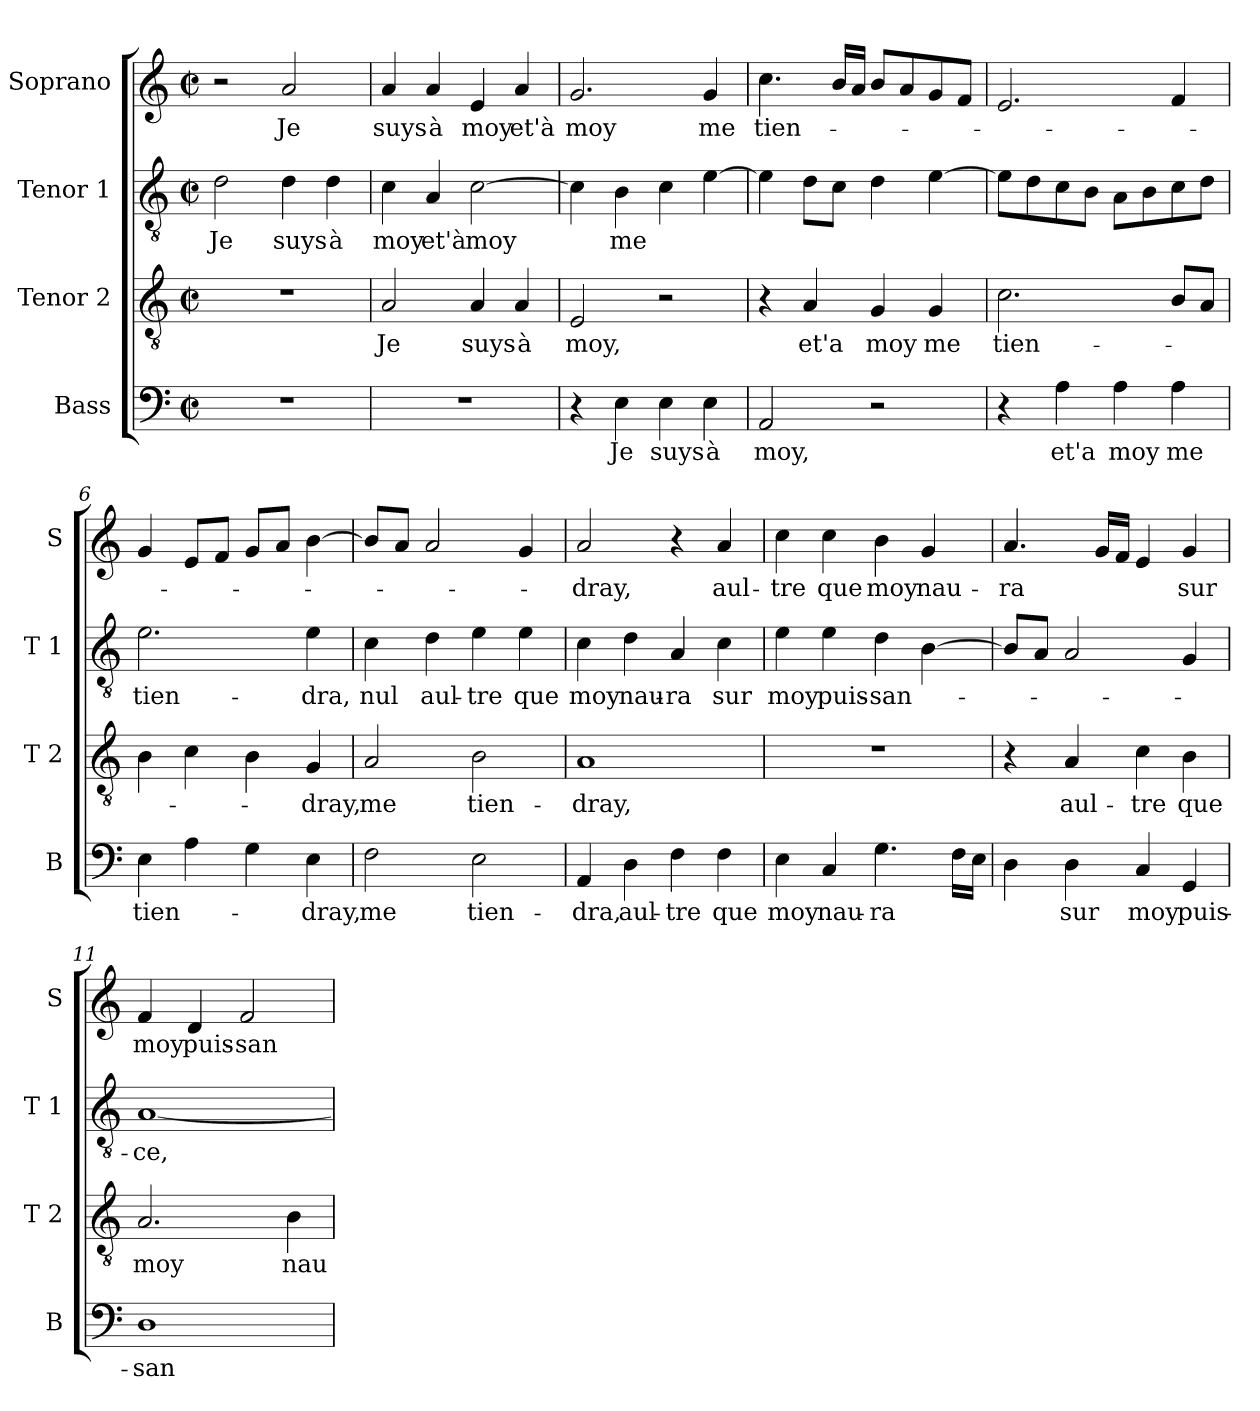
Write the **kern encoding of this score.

**kern	**text	**kern	**text	**kern	**text	**kern	**text
*part4	*part4	*part3	*part3	*part2	*part2	*part1	*part1
*staff4	*staff4	*staff3	*staff3	*staff2	*staff2	*staff1	*staff1
*I"Bass	*	*I"Tenor 2	*	*I"Tenor 1	*	*I"Soprano	*
*I'B	*	*I'T 2	*	*I'T 1	*	*I'S	*
*clefF4	*	*clefGv2	*	*clefGv2	*	*clefG2	*
*k[]	*	*k[]	*	*k[]	*	*k[]	*
*C:	*	*C:	*	*C:	*	*C:	*
*M2/2	*	*M2/2	*	*M2/2	*	*M2/2	*
*met(c|)	*	*met(c|)	*	*met(c|)	*	*met(c|)	*
=1	=1	=1	=1	=1	=1	=1	=1
!	!	!	!	!	!LO:LY:b	!	!
1r	.	1r	.	2d\	Je	2r	.
!	!	!	!	!	!LO:LY:b	!	!LO:LY:b
.	.	.	.	4d\	suys	2a/	Je
!	!	!	!	!	!LO:LY:b	!	!
.	.	.	.	4d\	à	.	.
=2	=2	=2	=2	=2	=2	=2	=2
!	!	!	!LO:LY:b	!	!LO:LY:b	!	!LO:LY:b
1r	.	2A/	Je	4c\	moy	4a/	suys
!	!	!	!	!	!LO:LY:b	!	!LO:LY:b
.	.	.	.	4A/	et'à	4a/	à
!	!	!	!LO:LY:b	!	!LO:LY:b	!	!LO:LY:b
.	.	4A/	suys	[2c\	moy	4e/	moy
!	!	!	!LO:LY:b	!	!	!	!LO:LY:b
.	.	4A/	à	.	.	4a/	et'à
=3	=3	=3	=3	=3	=3	=3	=3
!	!	!	!LO:LY:b	!	!	!	!LO:LY:b
4r	.	2E/	moy,	4c\]	.	2.g/	moy
!	!LO:LY:b	!	!	!	!LO:LY:b	!	!
4E\	Je	.	.	4B\	me	.	.
!	!LO:LY:b	!	!	!	!	!	!
4E\	suys	2r	.	4c\	.	.	.
!	!LO:LY:b	!	!	!	!	!	!LO:LY:b
4E\	à	.	.	[4e\	.	4g/	me
=4	=4	=4	=4	=4	=4	=4	=4
!	!LO:LY:b	!	!	!	!	!	!LO:LY:b
2AA/	moy,	4r	.	4e\]	.	4.cc\	tien-
!	!	!	!LO:LY:b	!	!	!	!
.	.	4A/	et'a	8d\L	.	.	.
.	.	.	.	8c\J	.	16b/LL	.
.	.	.	.	.	.	16a/JJ	.
!	!	!	!LO:LY:b	!	!	!	!
2r	.	4G/	moy	4d\	.	8b/L	.
.	.	.	.	.	.	8a/	.
!	!	!	!LO:LY:b	!	!	!	!
.	.	4G/	me	[4e\	.	8g/	.
.	.	.	.	.	.	8f/J	.
=5	=5	=5	=5	=5	=5	=5	=5
!	!	!	!LO:LY:b	!	!	!	!
4r	.	2.c\	tien-	8e\L]	.	2.e/	.
.	.	.	.	8d\	.	.	.
!	!LO:LY:b	!	!	!	!	!	!
4A\	et'a	.	.	8c\	.	.	.
.	.	.	.	8B\J	.	.	.
!	!LO:LY:b	!	!	!	!	!	!
4A\	moy	.	.	8A\L	.	.	.
.	.	.	.	8B\	.	.	.
!	!LO:LY:b	!	!	!	!	!	!
4A\	me	8B/L	.	8c\	.	4f/	.
.	.	8A/J	.	8d\J	.	.	.
!!LO:LB:g=z
=6	=6	=6	=6	=6	=6	=6	=6
!	!LO:LY:b	!	!	!	!LO:LY:b	!	!
4E\	tien-	4B\	.	2.e\	tien-	4g/	.
4A\	.	4c\	.	.	.	8e/L	.
.	.	.	.	.	.	8f/J	.
4G\	.	4B\	.	.	.	8g/L	.
.	.	.	.	.	.	8a/J	.
!	!LO:LY:b	!	!LO:LY:b	!	!LO:LY:b	!	!
4E\	-dray,	4G/	-dray,	4e\	-dra,	[4b\	.
=7	=7	=7	=7	=7	=7	=7	=7
!	!LO:LY:b	!	!LO:LY:b	!	!LO:LY:b	!	!
2F\	me	2A/	me	4c\	nul	8b/L]	.
.	.	.	.	.	.	8a/J	.
!	!	!	!	!	!LO:LY:b	!	!
.	.	.	.	4d\	aul-	2a/	.
!	!LO:LY:b	!	!LO:LY:b	!	!LO:LY:b	!	!
2E\	tien-	2B\	tien-	4e\	-tre	.	.
!	!	!	!	!	!LO:LY:b	!	!
.	.	.	.	4e\	que	4g/	.
=8	=8	=8	=8	=8	=8	=8	=8
!	!LO:LY:b	!	!LO:LY:b	!	!LO:LY:b	!	!LO:LY:b
4AA/	-dra,	1A	-dray,	4c\	moy	2a/	-dray,
!	!LO:LY:b	!	!	!	!LO:LY:b	!	!
4D\	aul-	.	.	4d\	nau-	.	.
!	!LO:LY:b	!	!	!	!LO:LY:b	!	!
4F\	-tre	.	.	4A/	-ra	4r	.
!	!LO:LY:b	!	!	!	!LO:LY:b	!	!LO:LY:b
4F\	que	.	.	4c\	sur	4a/	aul-
=9	=9	=9	=9	=9	=9	=9	=9
!	!LO:LY:b	!	!	!	!LO:LY:b	!	!LO:LY:b
4E\	moy	1r	.	4e\	moy	4cc\	-tre
!	!LO:LY:b	!	!	!	!LO:LY:b	!	!LO:LY:b
4C/	nau-	.	.	4e\	puis-	4cc\	que
!	!LO:LY:b	!	!	!	!LO:LY:b	!	!LO:LY:b
4.G\	-ra	.	.	4d\	-san-	4b\	moy
!	!	!	!	!	!	!	!LO:LY:b
.	.	.	.	[4B\	.	4g/	nau-
16F\LL	.	.	.	.	.	.	.
16E\JJ	.	.	.	.	.	.	.
=10	=10	=10	=10	=10	=10	=10	=10
!	!	!	!	!	!	!	!LO:LY:b
4D\	.	4r	.	8B/L]	.	4.a/	-ra
.	.	.	.	8A/J	.	.	.
!	!LO:LY:b	!	!LO:LY:b	!	!	!	!
4D\	sur	4A/	aul-	2A/	.	.	.
.	.	.	.	.	.	16g/LL	.
.	.	.	.	.	.	16f/JJ	.
!	!LO:LY:b	!	!LO:LY:b	!	!	!	!
4C/	moy	4c\	-tre	.	.	4e/	.
!	!LO:LY:b	!	!LO:LY:b	!	!	!	!LO:LY:b
4GG/	puis-	4B\	que	4G/	.	4g/	sur
=11	=11	=11	=11	=11	=11	=11	=11
!	!LO:LY:b	!	!LO:LY:b	!	!LO:LY:b	!	!LO:LY:b
1D	-san-	2.A/	moy	[1A	-ce,	4f/	moy
!	!	!	!	!	!	!	!LO:LY:b
.	.	.	.	.	.	4d/	puis-
!	!	!	!	!	!	!	!LO:LY:b
.	.	.	.	.	.	2f/	-san-
!	!	!	!LO:LY:b	!	!	!	!
.	.	4B\	nau-	.	.	.	.
=	=	=	=	=	=	=	=
*-	*-	*-	*-	*-	*-	*-	*-
